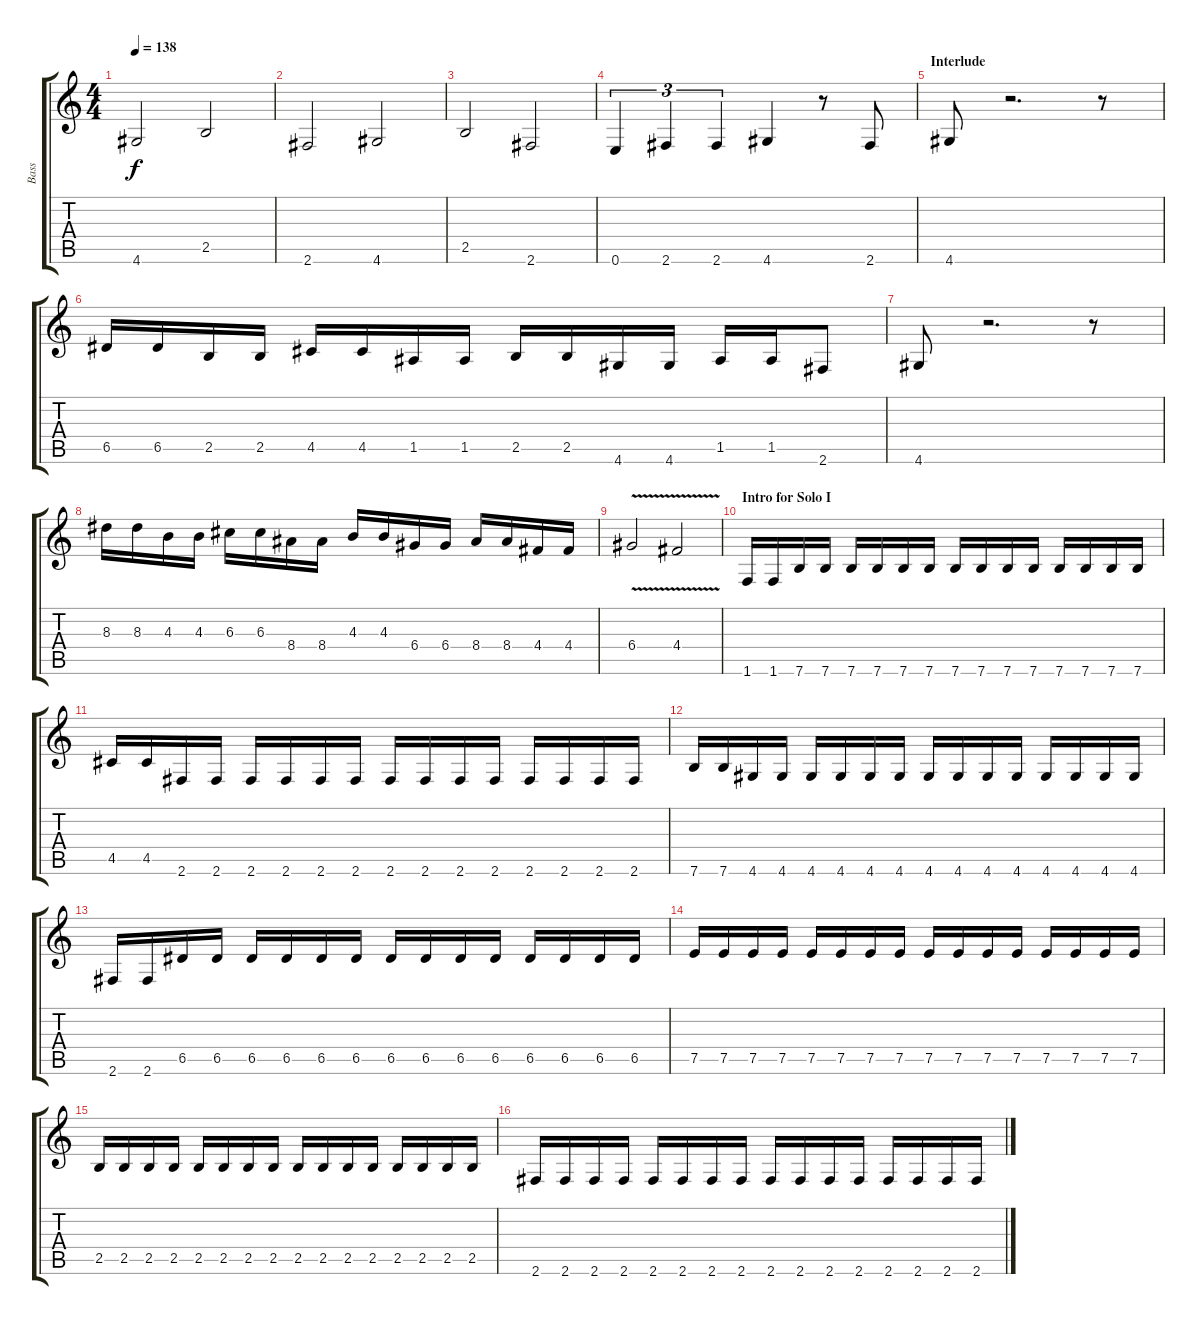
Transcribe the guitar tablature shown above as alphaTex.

\track ("Bass" "Bass") {instrument acousticbass}
\staff {score tabs}
\tuning (E4 B3 G3 D3 A2 E2) {hide}
\ts (4 4)
\tempo 138
\clef g2
\ks c
4.6.2{dy f} 2.5.2 |
2.6.2 4.6.2 |
2.5.2 2.6.2 |
0.6.4{tu (3 2)} 2.6.4{tu (3 2)} 2.6.4{tu (3 2)} 4.6.4 r.8 2.6.8 |
\section ("" "Interlude")
4.6.8 r.2{d} r.8 |
6.5.16 6.5.16 2.5.16 2.5.16 4.5.16 4.5.16 1.5.16 1.5.16 2.5.16 2.5.16 4.6.16 4.6.16 1.5.16 1.5.16 2.6.8 |
4.6.8 r.2{d} r.8 |
8.3.16 8.3.16 4.3.16 4.3.16 6.3.16 6.3.16 8.4.16 8.4.16 4.3.16 4.3.16 6.4.16 6.4.16 8.4.16 8.4.16 4.4.16 4.4.16 |
6.4{v}.2 4.4{v}.2 |
\section ("" "Intro for Solo I ")
1.6.16 1.6.16 7.6.16 7.6.16 7.6.16 7.6.16 7.6.16 7.6.16 7.6.16 7.6.16 7.6.16 7.6.16 7.6.16 7.6.16 7.6.16 7.6.16 |
4.5.16 4.5.16 2.6.16 2.6.16 2.6.16 2.6.16 2.6.16 2.6.16 2.6.16 2.6.16 2.6.16 2.6.16 2.6.16 2.6.16 2.6.16 2.6.16 |
7.6.16 7.6.16 4.6.16 4.6.16 4.6.16 4.6.16 4.6.16 4.6.16 4.6.16 4.6.16 4.6.16 4.6.16 4.6.16 4.6.16 4.6.16 4.6.16 |
2.6.16 2.6.16 6.5.16 6.5.16 6.5.16 6.5.16 6.5.16 6.5.16 6.5.16 6.5.16 6.5.16 6.5.16 6.5.16 6.5.16 6.5.16 6.5.16 |
7.5.16 7.5.16 7.5.16 7.5.16 7.5.16 7.5.16 7.5.16 7.5.16 7.5.16 7.5.16 7.5.16 7.5.16 7.5.16 7.5.16 7.5.16 7.5.16 |
2.5.16 2.5.16 2.5.16 2.5.16 2.5.16 2.5.16 2.5.16 2.5.16 2.5.16 2.5.16 2.5.16 2.5.16 2.5.16 2.5.16 2.5.16 2.5.16 |
2.6.16 2.6.16 2.6.16 2.6.16 2.6.16 2.6.16 2.6.16 2.6.16 2.6.16 2.6.16 2.6.16 2.6.16 2.6.16 2.6.16 2.6.16 2.6.16
